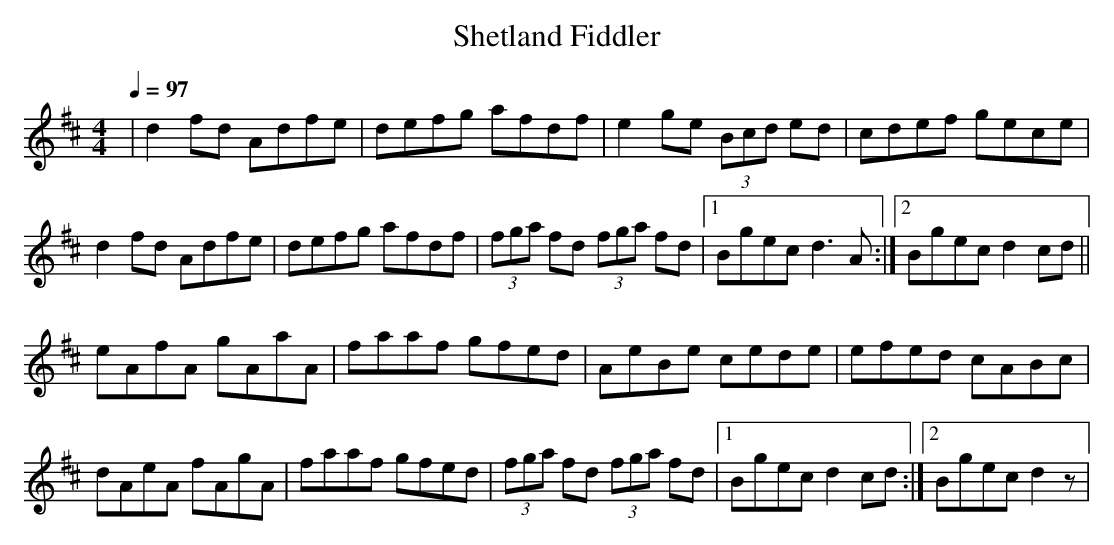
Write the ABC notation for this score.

X:1
T:Shetland Fiddler
M:4/4
L:1/8
Q:1/4=97
K:D
|d2fd Adfe|defg afdf|e2ge (3Bcd ed|cdef gece|
d2fd Adfe|defg afdf|(3fga fd (3fga fd|1 Bgec d3A:|2 Bgec d2cd||
eAfA gAaA|faaf gfed|AeBe cede|efed cABc|
dAeA fAgA|faaf gfed|(3fga fd (3fga fd|1 Bgec d2cd:|2 Bgec d2z|
